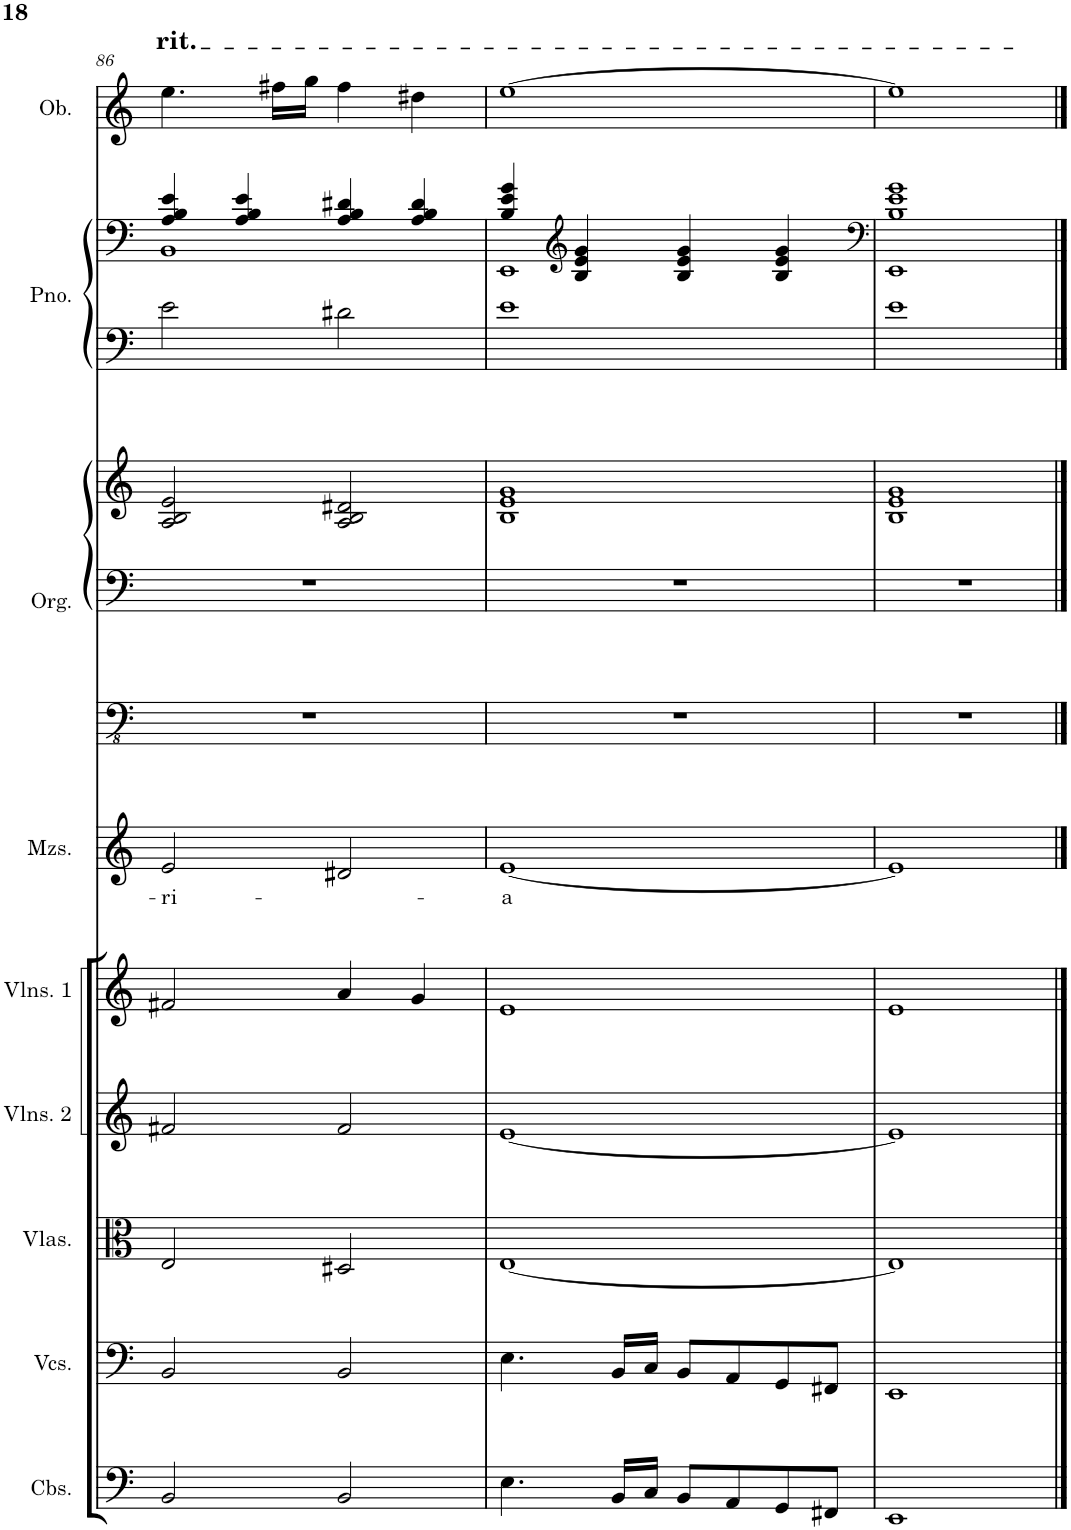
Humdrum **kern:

**kern	**kern	**kern	**kern	**kern	**kern	**text	**kern	**kern	**kern	**kern	**kern	**kern
*part9	*part8	*part7	*part6	*part5	*part4	*part4	*part3	*part3	*part3	*part2	*part2	*part1
*staff12	*staff11	*staff10	*staff9	*staff8	*staff7	*staff7	*staff6	*staff5	*staff4	*staff3	*staff2	*staff1
*I"Contrabasses	*I"Violoncellos	*I"Violas	*I"Violins 2	*I"Violins 1	*I"Mezzo-soprano	*	*I"Pipe Organ	*	*	*I"Piano	*	*I"Oboe
*I'Cbs.	*I'Vcs.	*I'Vlas.	*I'Vlns. 2	*I'Vlns. 1	*I'Mzs.	*	*I'Org.	*	*	*I'Pno.	*	*I'Ob.
!!LO:PB:g=z
*clefF4	*clefF4	*clefC3	*clefG2	*clefG2	*clefG2	*	*clefFv4	*clefF4	*clefG2	*clefF4	*clefF4	*clefG2
*Trd7c12	*	*	*	*	*	*	*	*	*	*	*	*
*k[]	*k[]	*k[]	*k[]	*k[]	*k[]	*	*k[]	*k[]	*k[]	*k[]	*k[]	*k[]
*M4/4	*M4/4	*M4/4	*M4/4	*M4/4	*M4/4	*	*M4/4	*M4/4	*M4/4	*M4/4	*M4/4	*M4/4
=86	=86	=86	=86	=86	=86	=86	=86	=86	=86	=86	=86	=86
!	!	!	!	!	!	!	!	!	!	!	!	!LO:TX:a:t=rit.
!	!	!	!	!	!	!LO:LY:b	!	!	!	!	!	!
*	*	*	*	*	*	*	*	*	*	*	*^	*
2BB/	2BB/	2E/	2f#X/	2f#X/	2e/	-ri-	1r	1r	2A/ 2B/ 2e/	2e\	4A/ 4B/ 4e/	1BB	4.ee\
.	.	.	.	.	.	.	.	.	.	.	4A/ 4B/ 4e/	.	.
.	.	.	.	.	.	.	.	.	.	.	.	.	16ff#X\LL
.	.	.	.	.	.	.	.	.	.	.	.	.	16gg\JJ
2BB/	2BB/	2D#X/	2f#/	4a/	2d#X/	.	.	.	2A/ 2B/ 2d#X/	2d#X\	4A/ 4B/ 4d#X/	.	4ff#\
.	.	.	.	4g/	.	.	.	.	.	.	4A/ 4B/ 4d#/	.	4dd#X\
=87	=87	=87	=87	=87	=87	=87	=87	=87	=87	=87	=87	=87	=87
!	!	!	!	!	!	!LO:LY:b	!	!	!	!	!	!	!
4.E\	4.E\	[1E	[1e	1e	[1e	-a	1r	1r	1B 1e 1g	1e	4B/ 4e/ 4g/	1EE	[1ee
*	*	*	*	*	*	*	*	*	*	*	*clefG2	*	*
.	.	.	.	.	.	.	.	.	.	.	4B/ 4e/ 4g/	.	.
16BB/LL	16BB/LL	.	.	.	.	.	.	.	.	.	.	.	.
16C/JJ	16C/JJ	.	.	.	.	.	.	.	.	.	.	.	.
8BB/L	8BB/L	.	.	.	.	.	.	.	.	.	4B/ 4e/ 4g/	.	.
8AA/	8AA/	.	.	.	.	.	.	.	.	.	.	.	.
8GG/	8GG/	.	.	.	.	.	.	.	.	.	4B/ 4e/ 4g/	.	.
8FF#X/J	8FF#X/J	.	.	.	.	.	.	.	.	.	.	.	.
*	*	*	*	*	*	*	*	*	*	*	*v	*v	*
=88	=88	=88	=88	=88	=88	=88	=88	=88	=88	=88	=88	=88
*	*	*	*	*	*	*	*	*	*	*	*clefF4	*
1EE	1EE	1E]	1e]	1e	1e]	.	1r	1r	1B 1e 1g	1e	1EE 1B 1e 1g	1ee]
==	==	==	==	==	==	==	==	==	==	==	==	==
*-	*-	*-	*-	*-	*-	*-	*-	*-	*-	*-	*-	*-
